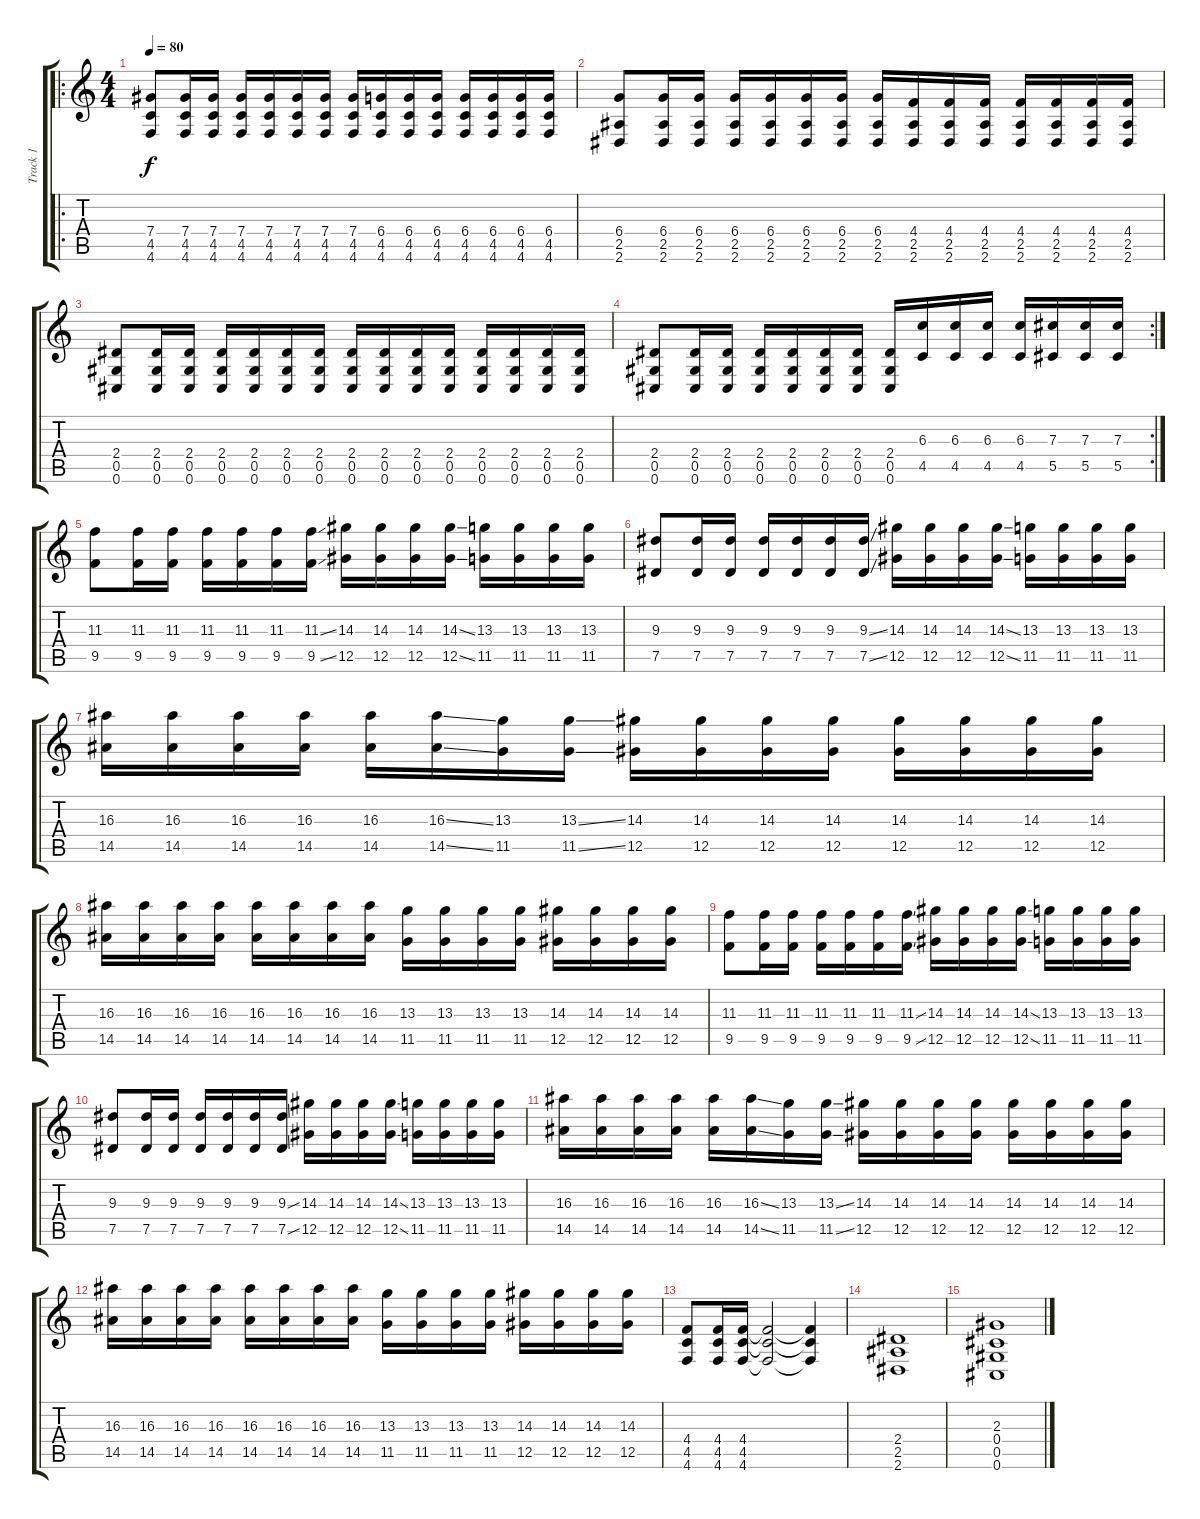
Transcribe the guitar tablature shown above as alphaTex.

\track ("Track 1" "Track 1") {instrument acousticguitarsteel}
\staff {score tabs}
\tuning (Eb4 Bb3 Gb3 Db3 Ab2 Db2) {hide}
\ro
\ts (4 4)
\tempo 80
\clef g2
\ks c
(7.4 4.5 4.6).8{dy f} (7.4 4.5 4.6).16 (7.4 4.5 4.6).16 (7.4 4.5 4.6).16 (7.4 4.5 4.6).16 (7.4 4.5 4.6).16 (7.4 4.5 4.6).16 (7.4 4.5 4.6).16 (6.4 4.5 4.6).16 (6.4 4.5 4.6).16 (6.4 4.5 4.6).16 (6.4 4.5 4.6).16 (6.4 4.5 4.6).16 (6.4 4.5 4.6).16 (6.4 4.5 4.6).16 |
(6.4 2.5 2.6).8 (6.4 2.5 2.6).16 (6.4 2.5 2.6).16 (6.4 2.5 2.6).16 (6.4 2.5 2.6).16 (6.4 2.5 2.6).16 (6.4 2.5 2.6).16 (6.4 2.5 2.6).16 (4.4 2.5 2.6).16 (4.4 2.5 2.6).16 (4.4 2.5 2.6).16 (4.4 2.5 2.6).16 (4.4 2.5 2.6).16 (4.4 2.5 2.6).16 (4.4 2.5 2.6).16 |
(2.4 0.5 0.6).8 (2.4 0.5 0.6).16 (2.4 0.5 0.6).16 (2.4 0.5 0.6).16 (2.4 0.5 0.6).16 (2.4 0.5 0.6).16 (2.4 0.5 0.6).16 (2.4 0.5 0.6).16 (2.4 0.5 0.6).16 (2.4 0.5 0.6).16 (2.4 0.5 0.6).16 (2.4 0.5 0.6).16 (2.4 0.5 0.6).16 (2.4 0.5 0.6).16 (2.4 0.5 0.6).16 |
\rc 2
(2.4 0.5 0.6).8 (2.4 0.5 0.6).16 (2.4 0.5 0.6).16 (2.4 0.5 0.6).16 (2.4 0.5 0.6).16 (2.4 0.5 0.6).16 (2.4 0.5 0.6).16 (2.4 0.5 0.6).16 (6.3 4.5).16 (6.3 4.5).16 (6.3 4.5).16 (6.3 4.5).16 (7.3 5.5).16 (7.3 5.5).16 (7.3 5.5).16 |
(11.3 9.5).8 (11.3 9.5).16 (11.3 9.5).16 (11.3 9.5).16 (11.3 9.5).16 (11.3 9.5).16 (11.3{ss} 9.5{ss}).16 (14.3 12.5).16 (14.3 12.5).16 (14.3 12.5).16 (14.3{ss} 12.5{ss}).16 (13.3 11.5).16 (13.3 11.5).16 (13.3 11.5).16 (13.3 11.5).16 |
(9.3 7.5).8 (9.3 7.5).16 (9.3 7.5).16 (9.3 7.5).16 (9.3 7.5).16 (9.3 7.5).16 (9.3{ss} 7.5{ss}).16 (14.3 12.5).16 (14.3 12.5).16 (14.3 12.5).16 (14.3{ss} 12.5{ss}).16 (13.3 11.5).16 (13.3 11.5).16 (13.3 11.5).16 (13.3 11.5).16 |
(16.3 14.5).16 (16.3 14.5).16 (16.3 14.5).16 (16.3 14.5).16 (16.3 14.5).16 (16.3{ss} 14.5{ss}).16 (13.3 11.5).16 (13.3{ss} 11.5{ss}).16 (14.3 12.5).16 (14.3 12.5).16 (14.3 12.5).16 (14.3 12.5).16 (14.3 12.5).16 (14.3 12.5).16 (14.3 12.5).16 (14.3 12.5).16 |
(16.3 14.5).16 (16.3 14.5).16 (16.3 14.5).16 (16.3 14.5).16 (16.3 14.5).16 (16.3 14.5).16 (16.3 14.5).16 (16.3 14.5).16 (13.3 11.5).16 (13.3 11.5).16 (13.3 11.5).16 (13.3 11.5).16 (14.3 12.5).16 (14.3 12.5).16 (14.3 12.5).16 (14.3 12.5).16 |
(11.3 9.5).8 (11.3 9.5).16 (11.3 9.5).16 (11.3 9.5).16 (11.3 9.5).16 (11.3 9.5).16 (11.3{ss} 9.5{ss}).16 (14.3 12.5).16 (14.3 12.5).16 (14.3 12.5).16 (14.3{ss} 12.5{ss}).16 (13.3 11.5).16 (13.3 11.5).16 (13.3 11.5).16 (13.3 11.5).16 |
(9.3 7.5).8 (9.3 7.5).16 (9.3 7.5).16 (9.3 7.5).16 (9.3 7.5).16 (9.3 7.5).16 (9.3{ss} 7.5{ss}).16 (14.3 12.5).16 (14.3 12.5).16 (14.3 12.5).16 (14.3{ss} 12.5{ss}).16 (13.3 11.5).16 (13.3 11.5).16 (13.3 11.5).16 (13.3 11.5).16 |
(16.3 14.5).16 (16.3 14.5).16 (16.3 14.5).16 (16.3 14.5).16 (16.3 14.5).16 (16.3{ss} 14.5{ss}).16 (13.3 11.5).16 (13.3{ss} 11.5{ss}).16 (14.3 12.5).16 (14.3 12.5).16 (14.3 12.5).16 (14.3 12.5).16 (14.3 12.5).16 (14.3 12.5).16 (14.3 12.5).16 (14.3 12.5).16 |
(16.3 14.5).16 (16.3 14.5).16 (16.3 14.5).16 (16.3 14.5).16 (16.3 14.5).16 (16.3 14.5).16 (16.3 14.5).16 (16.3 14.5).16 (13.3 11.5).16 (13.3 11.5).16 (13.3 11.5).16 (13.3 11.5).16 (14.3 12.5).16 (14.3 12.5).16 (14.3 12.5).16 (14.3 12.5).16 |
(4.4 4.5 4.6).8 (4.4 4.5 4.6).16 (4.4 4.5 4.6).16 (4.4{t} 4.5{t} 4.6{t}).2 (4.4{t} 4.5{t} 4.6{t}).4 |
(2.4 2.5 2.6).1 |
(2.3 0.4 0.5 0.6).1
